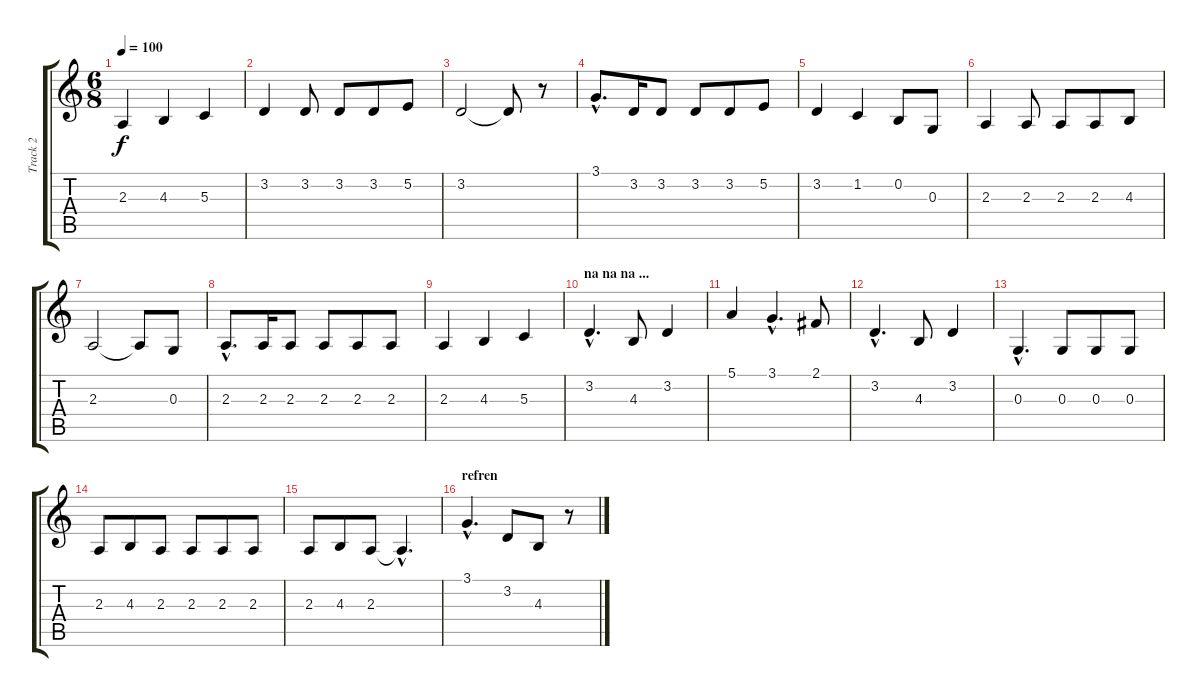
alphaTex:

\track ("Track 2" "Track 2") {instrument sopranosax}
\staff {score tabs}
\tuning (E4 B3 G3 D3 A2 E2) {hide}
\ts (6 8)
\tempo 100
\clef g2
\ks c
2.3.4{dy f} 4.3.4 5.3.4 |
3.2.4 3.2.8 3.2.8 3.2.8 5.2.8 |
3.2.2 3.2{t}.8 r.8 |
3.1{hac}.8{d} 3.2.16 3.2.8 3.2.8 3.2.8 5.2.8 |
3.2.4 1.2.4 0.2.8 0.3.8 |
2.3.4 2.3.8 2.3.8 2.3.8 4.3.8 |
2.3.2 2.3{t}.8 0.3.8 |
2.3{hac}.8{d} 2.3.16 2.3.8 2.3.8 2.3.8 2.3.8 |
2.3.4 4.3.4 5.3.4 |
\section ("" "na na na ...")
3.2{hac}.4{d} 4.3.8 3.2.4 |
5.1.4 3.1{hac}.4{d} 2.1.8 |
3.2{hac}.4{d} 4.3.8 3.2.4 |
0.3{hac}.4{d} 0.3.8 0.3.8 0.3.8 |
2.3.8 4.3.8 2.3.8 2.3.8 2.3.8 2.3.8 |
2.3.8 4.3.8 2.3.8 2.3{hac t}.4{d} |
\section ("" "refren")
3.1{hac}.4{d} 3.2.8 4.3.8 r.8
